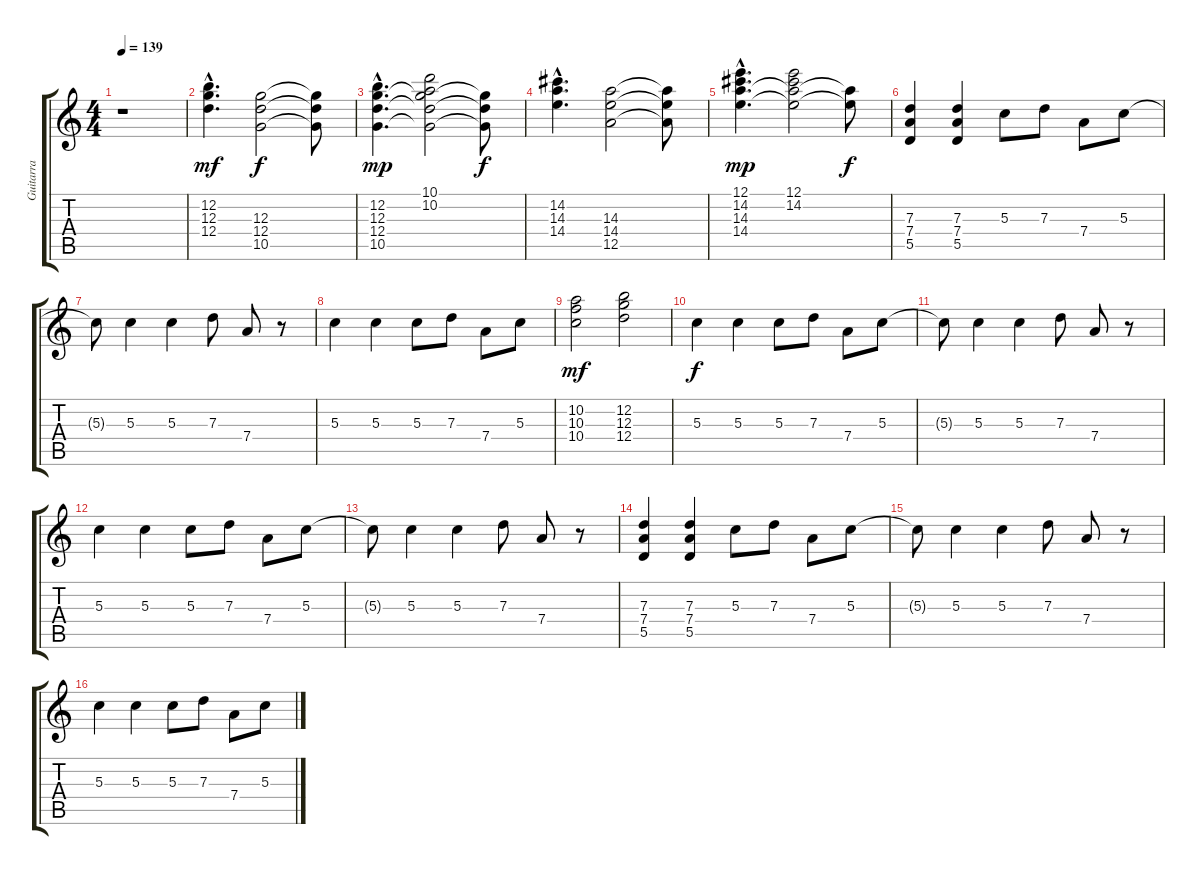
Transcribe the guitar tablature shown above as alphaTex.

\track ("Guitarra" "Guitarra") {instrument overdrivenguitar}
\staff {score tabs}
\tuning (E4 B3 G3 D3 A2 E2) {hide}
\ts (4 4)
\tempo 139
\clef g2
\ks c
r.1{dy f} |
(12.2{hac} 12.3{hac} 12.4{hac}).4{d dy mf} (12.3 12.4 10.5).2{dy f} (12.3{t} 12.4{t} 10.5{t}).8 |
(12.2{hac} 12.3{hac} 12.4{hac} 10.5{hac}).4{d dy mp} (10.1 10.2 12.3{t} 12.4{t} 10.5{t}).2 (12.3{t} 12.4{t} 10.5{t}).8{dy f} |
(14.2{hac} 14.3{hac} 14.4{hac}).4{d} (14.3 14.4 12.5).2 (14.3{t} 14.4{t} 12.5{t}).8 |
(12.1{hac} 14.2{hac} 14.3{hac} 14.4{hac}).4{d dy mp} (12.1 14.2 14.3{t} 14.4{t}).2 (14.3{t} 14.4{t}).8{dy f} |
(7.3 7.4 5.5).4 (7.3 7.4 5.5).4 5.3.8 7.3.8 7.4.8 5.3.8 |
5.3{t}.8 5.3.4 5.3.4 7.3.8 7.4.8 r.8 |
5.3.4 5.3.4 5.3.8 7.3.8 7.4.8 5.3.8 |
(10.2 10.3 10.4).2{dy mf} (12.2 12.3 12.4).2 |
5.3.4{dy f} 5.3.4 5.3.8 7.3.8 7.4.8 5.3.8 |
5.3{t}.8 5.3.4 5.3.4 7.3.8 7.4.8 r.8 |
5.3.4 5.3.4 5.3.8 7.3.8 7.4.8 5.3.8 |
5.3{t}.8 5.3.4 5.3.4 7.3.8 7.4.8 r.8 |
(7.3 7.4 5.5).4 (7.3 7.4 5.5).4 5.3.8 7.3.8 7.4.8 5.3.8 |
5.3{t}.8 5.3.4 5.3.4 7.3.8 7.4.8 r.8 |
5.3.4 5.3.4 5.3.8 7.3.8 7.4.8 5.3.8
